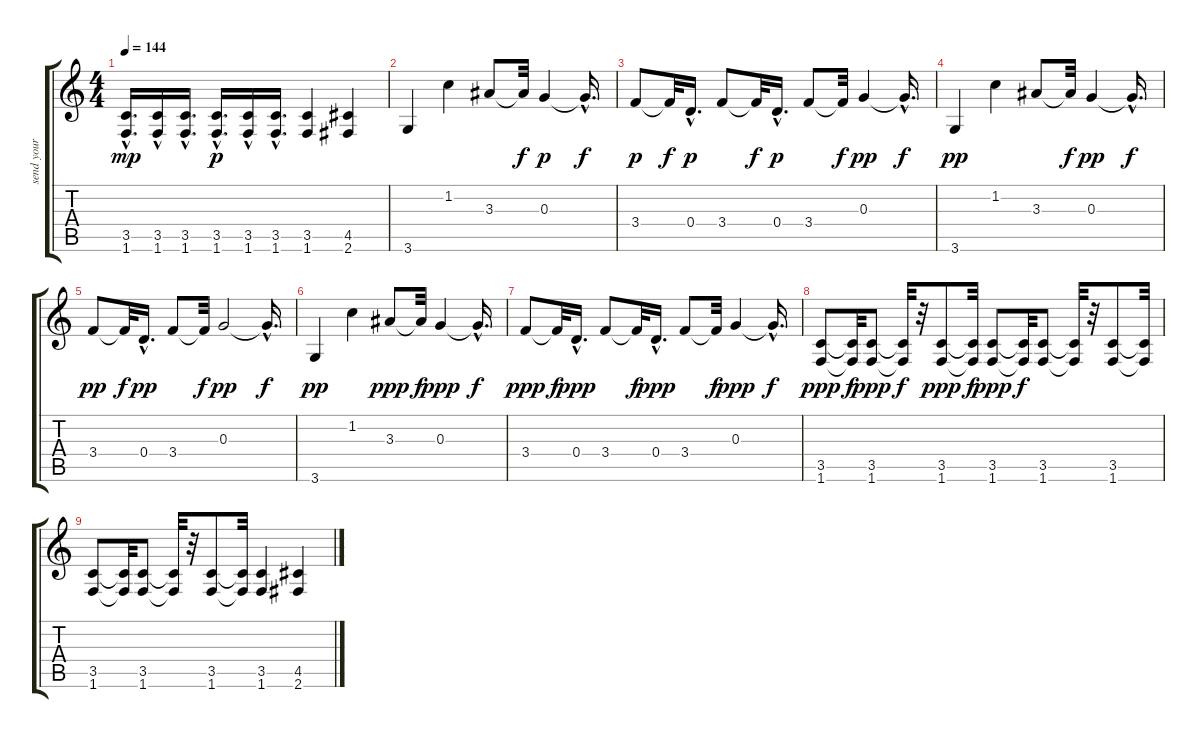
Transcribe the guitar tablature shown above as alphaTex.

\track ("send your comments" "send your ") {instrument distortionguitar}
\staff {score tabs}
\tuning (E4 B3 G3 D3 A2 E2) {hide}
\ts (4 4)
\tempo 144
\clef g2
\ks c
(3.5{hac} 1.6{hac}).16{d dy mp} (3.5{hac} 1.6{hac}).16 (3.5{hac} 1.6{hac}).16{d} (3.5{hac} 1.6{hac}).16{d dy p} (3.5{hac} 1.6{hac}).16 (3.5{hac} 1.6{hac}).16{d} (3.5 1.6).4 (4.5 2.6).4 |
3.6.4 1.2.4 3.3.8 3.3{t}.32{dy f} 0.3.4{dy p} 0.3{hac t}.16{d dy f} |
3.4.8{dy p} 3.4{t}.32{dy f} 0.4{hac}.16{d dy p} 3.4.8 3.4{t}.32{dy f} 0.4{hac}.16{d dy p} 3.4.8 3.4{t}.32{dy f} 0.3.4{dy pp} 0.3{hac t}.16{d dy f} |
3.6.4{dy pp} 1.2.4 3.3.8 3.3{t}.32{dy f} 0.3.4{dy pp} 0.3{hac t}.16{d dy f} |
3.4.8{dy pp} 3.4{t}.32{dy f} 0.4{hac}.16{d dy pp} 3.4.8 3.4{t}.32{dy f} 0.3.2{dy pp} 0.3{hac t}.16{d dy f} |
3.6.4{dy pp} 1.2.4 3.3.8{dy ppp} 3.3{t}.32{dy f} 0.3.4{dy ppp} 0.3{hac t}.16{d dy f} |
3.4.8{dy ppp} 3.4{t}.32{dy f} 0.4{hac}.16{d dy ppp} 3.4.8 3.4{t}.32{dy f} 0.4{hac}.16{d dy ppp} 3.4.8 3.4{t}.32{dy f} 0.3.4{dy ppp} 0.3{hac t}.16{d dy f} |
(3.5 1.6).8{dy ppp} (3.5{t} 1.6{t}).32{dy f} (3.5 1.6).8{dy ppp} (3.5{t} 1.6{t}).32{dy f} r.32 (3.5 1.6).8{dy ppp} (3.5{t} 1.6{t}).32{dy f} (3.5 1.6).8{dy ppp} (3.5{t} 1.6{t}).32{dy f} (3.5 1.6).8 (3.5{t} 1.6{t}).32 r.32 (3.5 1.6).8 (3.5{t} 1.6{t}).32 |
(3.5 1.6).8 (3.5{t} 1.6{t}).32 (3.5 1.6).8 (3.5{t} 1.6{t}).32 r.32 (3.5 1.6).8 (3.5{t} 1.6{t}).32 (3.5 1.6).4 (4.5 2.6).4
